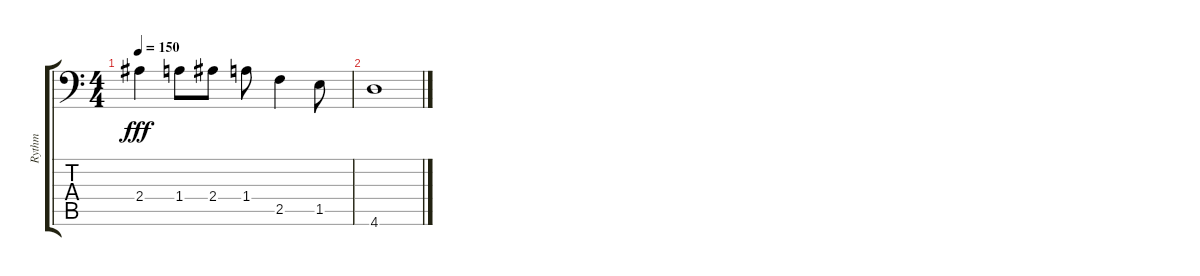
\track ("Rythm" "Rythm") {instrument overdrivenguitar}
\staff {score tabs}
\tuning (Bb3 F3 Db3 Ab2 Eb2 Bb1) {hide}
\ts (4 4)
\tempo 150
\clef f4
\ks c
2.4{t}.4{dy fff} 1.4.8 2.4.8 1.4.8 2.5.4 1.5.8 |
4.6.1
